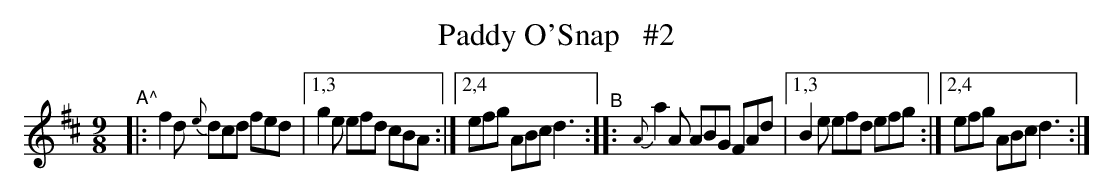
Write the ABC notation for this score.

X:1
T: Paddy O'Snap   #2
M: 9/8
K: D
"A^"|: f2d {e}dcd fed |1,3 g2e efd cBA :|2,4 efg ABc d3 \
"^B":: {A}a2A ABG FAd |1,3 B2e efd efg :|2,4 efg ABc d3 :|
